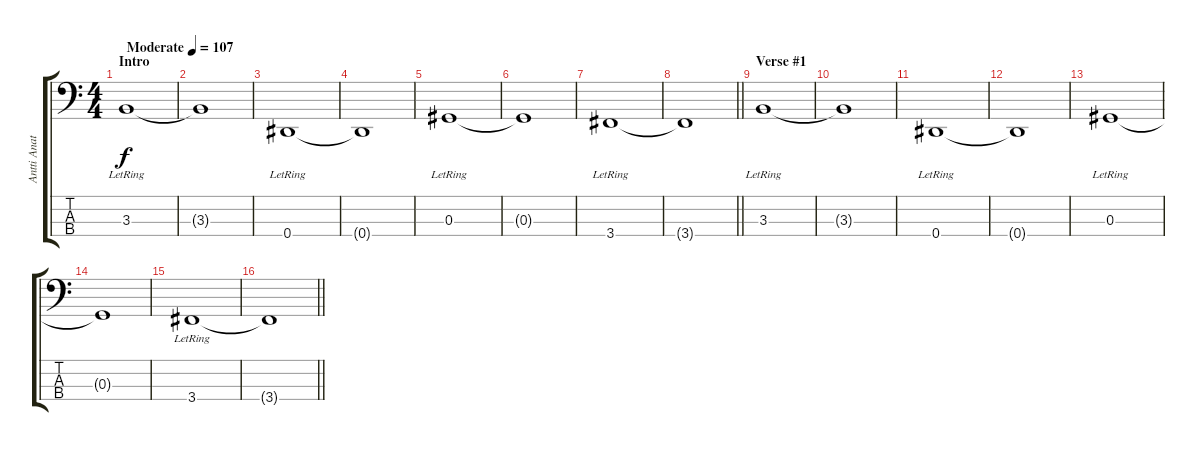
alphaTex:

\track ("Antti Anathomy" "Antti Anat") {instrument electricbasspick}
\staff {score tabs}
\tuning (Gb2 Db2 Ab1 Eb1) {hide}
\ts (4 4)
\section ("" "Intro")
\tempo (107 "Moderate")
\clef f4
\ks c
3.3{lr}.1{dy f instrument electricbasspick} |
3.3{t}.1 |
0.4{lr}.1 |
0.4{t}.1 |
0.3{lr}.1 |
0.3{t}.1 |
3.4{lr}.1 |
\barLineRight lightlight
3.4{t}.1 |
\section ("" "Verse #1")
3.3{lr}.1 |
3.3{t}.1 |
0.4{lr}.1 |
0.4{t}.1 |
0.3{lr}.1 |
0.3{t}.1 |
3.4{lr}.1 |
\barLineRight lightlight
3.4{t}.1
